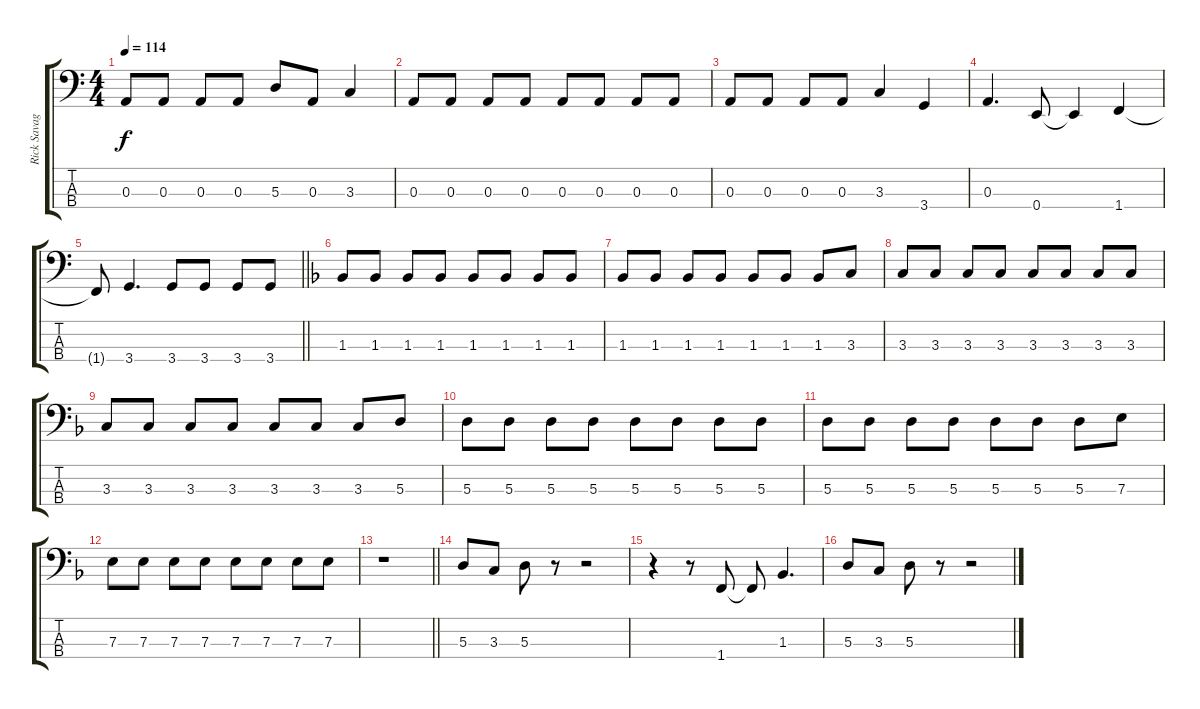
\track ("Rick Savage" "Rick Savag") {instrument electricbasspick}
\staff {score tabs}
\tuning (G2 D2 A1 E1) {hide}
\ts (4 4)
\tempo 114
\clef f4
\ks aminor
0.3.8{dy f} 0.3.8 0.3.8 0.3.8 5.3.8 0.3.8 3.3.4 |
0.3.8 0.3.8 0.3.8 0.3.8 0.3.8 0.3.8 0.3.8 0.3.8 |
0.3.8 0.3.8 0.3.8 0.3.8 3.3.4 3.4.4 |
0.3.4{d} 0.4.8 0.4{t}.4 1.4.4 |
\barLineRight lightlight
1.4{t}.8 3.4.4{d} 3.4.8 3.4.8 3.4.8 3.4.8 |
\ks dminor
1.3.8 1.3.8 1.3.8 1.3.8 1.3.8 1.3.8 1.3.8 1.3.8 |
1.3.8 1.3.8 1.3.8 1.3.8 1.3.8 1.3.8 1.3.8 3.3.8 |
3.3.8 3.3.8 3.3.8 3.3.8 3.3.8 3.3.8 3.3.8 3.3.8 |
3.3.8 3.3.8 3.3.8 3.3.8 3.3.8 3.3.8 3.3.8 5.3.8 |
5.3.8 5.3.8 5.3.8 5.3.8 5.3.8 5.3.8 5.3.8 5.3.8 |
5.3.8 5.3.8 5.3.8 5.3.8 5.3.8 5.3.8 5.3.8 7.3.8 |
7.3.8 7.3.8 7.3.8 7.3.8 7.3.8 7.3.8 7.3.8 7.3.8 |
\barLineRight lightlight
r.1 |
5.3.8 3.3.8 5.3.8 r.8 r.2 |
r.4 r.8 1.4.8 1.4{t}.8 1.3.4{d} |
5.3.8 3.3.8 5.3.8 r.8 r.2
